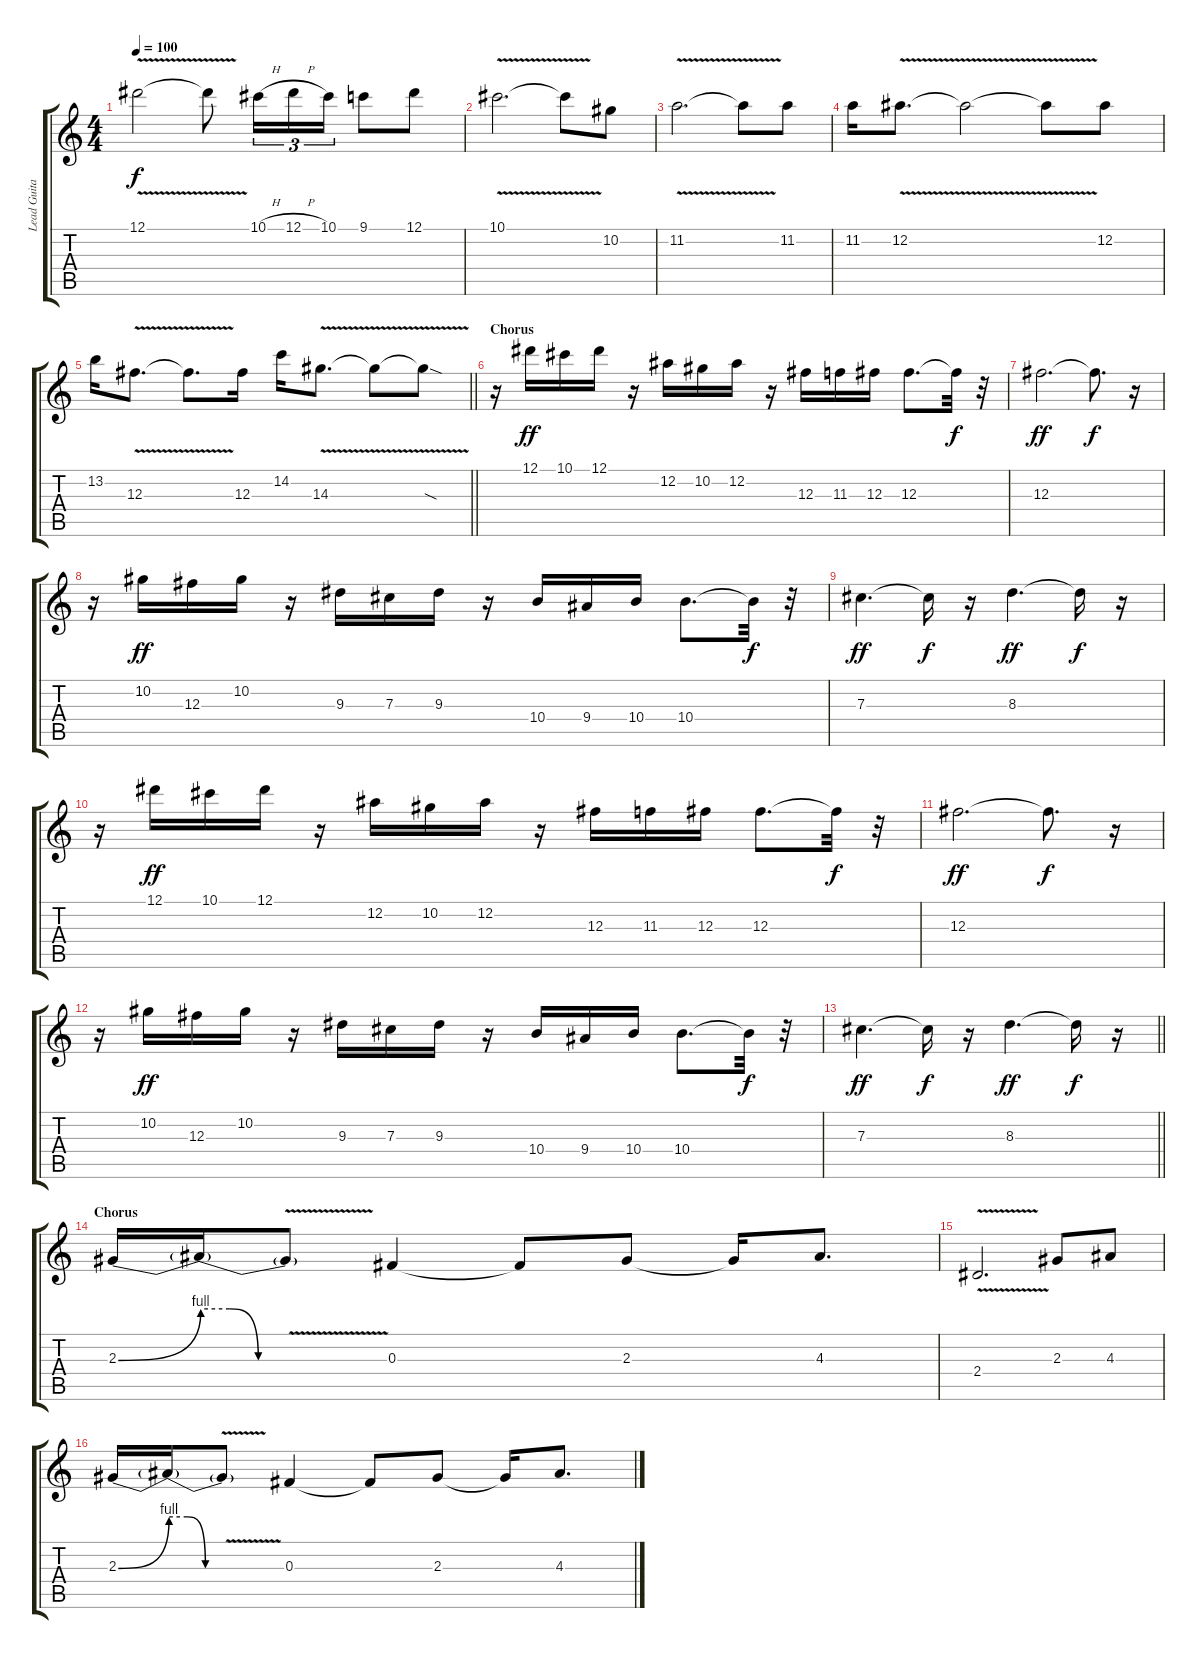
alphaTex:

\track ("Lead Guitar" "Lead Guita") {instrument distortionguitar}
\staff {score tabs}
\tuning (Eb4 Bb3 Gb3 Db3 Ab2 Eb2) {hide}
\ts (4 4)
\tempo 100
\clef g2
\ks c
12.1{v}.2{dy f} 12.1{v t}.8 10.1{h}.16{tu (3 2)} 12.1{h}.16{tu (3 2)} 10.1.16{tu (3 2)} 9.1.8 12.1.8 |
10.1{v}.2{d} 10.1{v t}.8 10.2.8 |
11.2{v}.2{d} 11.2{v t}.8 11.2.8 |
11.2.16 12.2{v}.8{d} 12.2{v t}.2 12.2{v t}.8 12.2.8 |
\barLineRight lightlight
13.2.16 12.3{v}.8{d} 12.3{v t}.8{d} 12.3.16 14.2.16 14.3{v}.8{d} 14.3{v t}.8 14.3{sod t}.8 |
\section ("" "Chorus")
r.16 12.1.16{dy ff} 10.1.16 12.1.16 r.16 12.2.16 10.2.16 12.2.16 r.16 12.3.16 11.3.16 12.3.16 12.3.8{d} 12.3{t}.32{dy f} r.32 |
12.3.2{d dy ff} 12.3{t}.8{d dy f} r.16 |
r.16 10.2.16{dy ff} 12.3.16 10.2.16 r.16 9.3.16 7.3.16 9.3.16 r.16 10.4.16 9.4.16 10.4.16 10.4.8{d} 10.4{t}.32{dy f} r.32 |
7.3.4{d dy ff} 7.3{t}.16{dy f} r.16 8.3.4{d dy ff} 8.3{t}.16{dy f} r.16 |
r.16 12.1.16{dy ff} 10.1.16 12.1.16 r.16 12.2.16 10.2.16 12.2.16 r.16 12.3.16 11.3.16 12.3.16 12.3.8{d} 12.3{t}.32{dy f} r.32 |
12.3.2{d dy ff} 12.3{t}.8{d dy f} r.16 |
r.16 10.2.16{dy ff} 12.3.16 10.2.16 r.16 9.3.16 7.3.16 9.3.16 r.16 10.4.16 9.4.16 10.4.16 10.4.8{d} 10.4{t}.32{dy f} r.32 |
\barLineRight lightlight
7.3.4{d dy ff} 7.3{t}.16{dy f} r.16 8.3.4{d dy ff} 8.3{t}.16{dy f} r.16 |
\section ("" "Chorus")
2.3{be (bend 0 0 60 4)}.16 2.3{be (custom 0 4 20 4 40 0 60 0) t}.16 2.3{v t}.8 0.3.4 0.3{t}.8 2.3.8 2.3{t}.16 4.3.8{d} |
2.4{v}.2{d} 2.3.8 4.3.8 |
2.3{be (bend 0 0 60 4)}.16 2.3{be (custom 0 4 20 4 40 0 60 0) t}.16 2.3{v t}.8 0.3.4 0.3{t}.8 2.3.8 2.3{t}.16 4.3.8{d}
